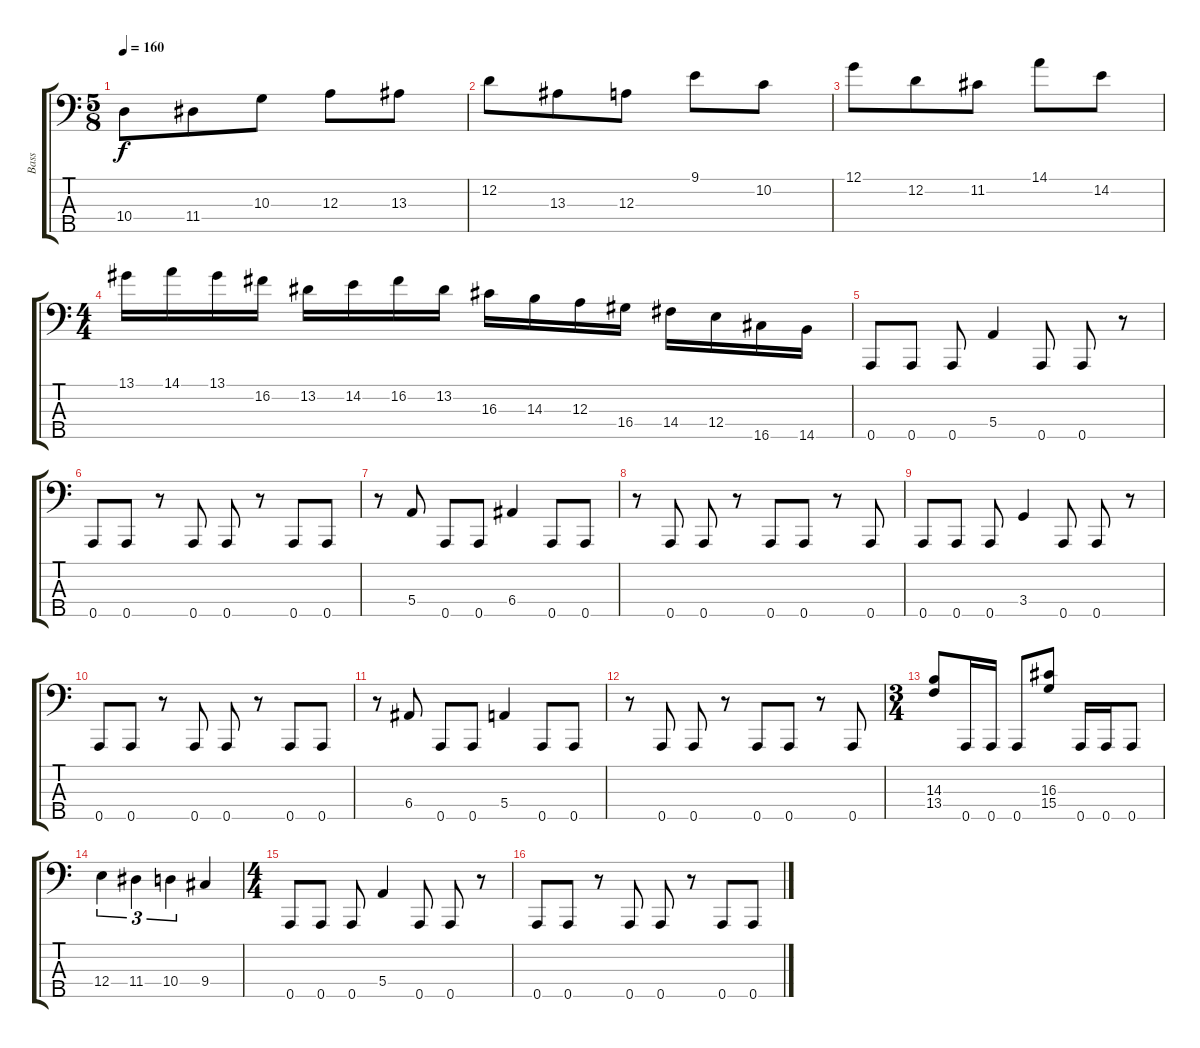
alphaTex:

\track ("Bass" "Bass") {instrument electricbassfinger}
\staff {score tabs}
\tuning (G2 D2 A1 E1 A0) {hide}
\ts (5 8)
\tempo 160
\clef f4
\ks c
10.4.8{dy f} 11.4.8 10.3.8 12.3.8 13.3.8 |
12.2.8 13.3.8 12.3.8 9.1.8 10.2.8 |
12.1.8 12.2.8 11.2.8 14.1.8 14.2.8 |
\ts (4 4)
13.1.16 14.1.16 13.1.16 16.2.16 13.2.16 14.2.16 16.2.16 13.2.16 16.3.16 14.3.16 12.3.16 16.4.16 14.4.16 12.4.16 16.5.16 14.5.16 |
0.5.8 0.5.8 0.5.8 5.4.4 0.5.8 0.5.8 r.8 |
0.5.8 0.5.8 r.8 0.5.8 0.5.8 r.8 0.5.8 0.5.8 |
r.8 5.4.8 0.5.8 0.5.8 6.4.4 0.5.8 0.5.8 |
r.8 0.5.8 0.5.8 r.8 0.5.8 0.5.8 r.8 0.5.8 |
0.5.8 0.5.8 0.5.8 3.4.4 0.5.8 0.5.8 r.8 |
0.5.8 0.5.8 r.8 0.5.8 0.5.8 r.8 0.5.8 0.5.8 |
r.8 6.4.8 0.5.8 0.5.8 5.4.4 0.5.8 0.5.8 |
r.8 0.5.8 0.5.8 r.8 0.5.8 0.5.8 r.8 0.5.8 |
\ts (3 4)
(14.3 13.4).8 0.5.16 0.5.16 0.5.8 (16.3 15.4).8 0.5.16 0.5.16 0.5.8 |
12.4.4{tu (3 2)} 11.4.4{tu (3 2)} 10.4.4{tu (3 2)} 9.4.4 |
\ts (4 4)
0.5.8 0.5.8 0.5.8 5.4.4 0.5.8 0.5.8 r.8 |
0.5.8 0.5.8 r.8 0.5.8 0.5.8 r.8 0.5.8 0.5.8
